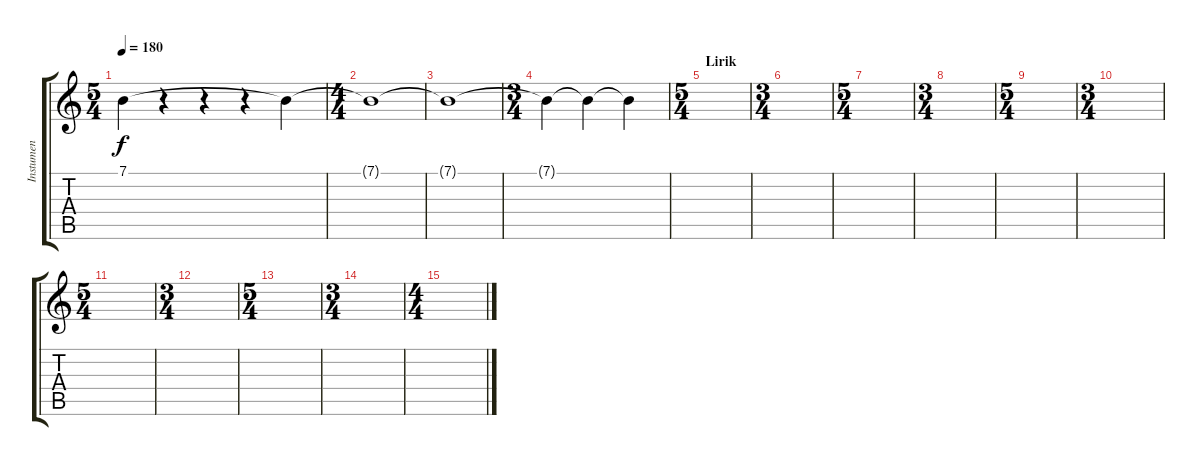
\track ("Instumen" "Instumen") {instrument stringensemble2}
\staff {score tabs}
\tuning (E4 B3 G3 D3 A2 E2) {hide}
\ts (5 4)
\tempo 180
\clef g2
\ks c
7.1.4{dy f} r.4 r.4 r.4 7.1{t}.4 |
\ts (4 4)
7.1{t}.1 |
7.1{t}.1 |
\ts (3 4)
7.1{t}.4 7.1{t}.4 7.1{t}.4 |
\ts (5 4)
\section ("" "Lirik")
|
\ts (3 4)
|
\ts (5 4)
|
\ts (3 4)
|
\ts (5 4)
|
\ts (3 4)
|
\ts (5 4)
|
\ts (3 4)
|
\ts (5 4)
|
\ts (3 4)
|
\ts (4 4)
